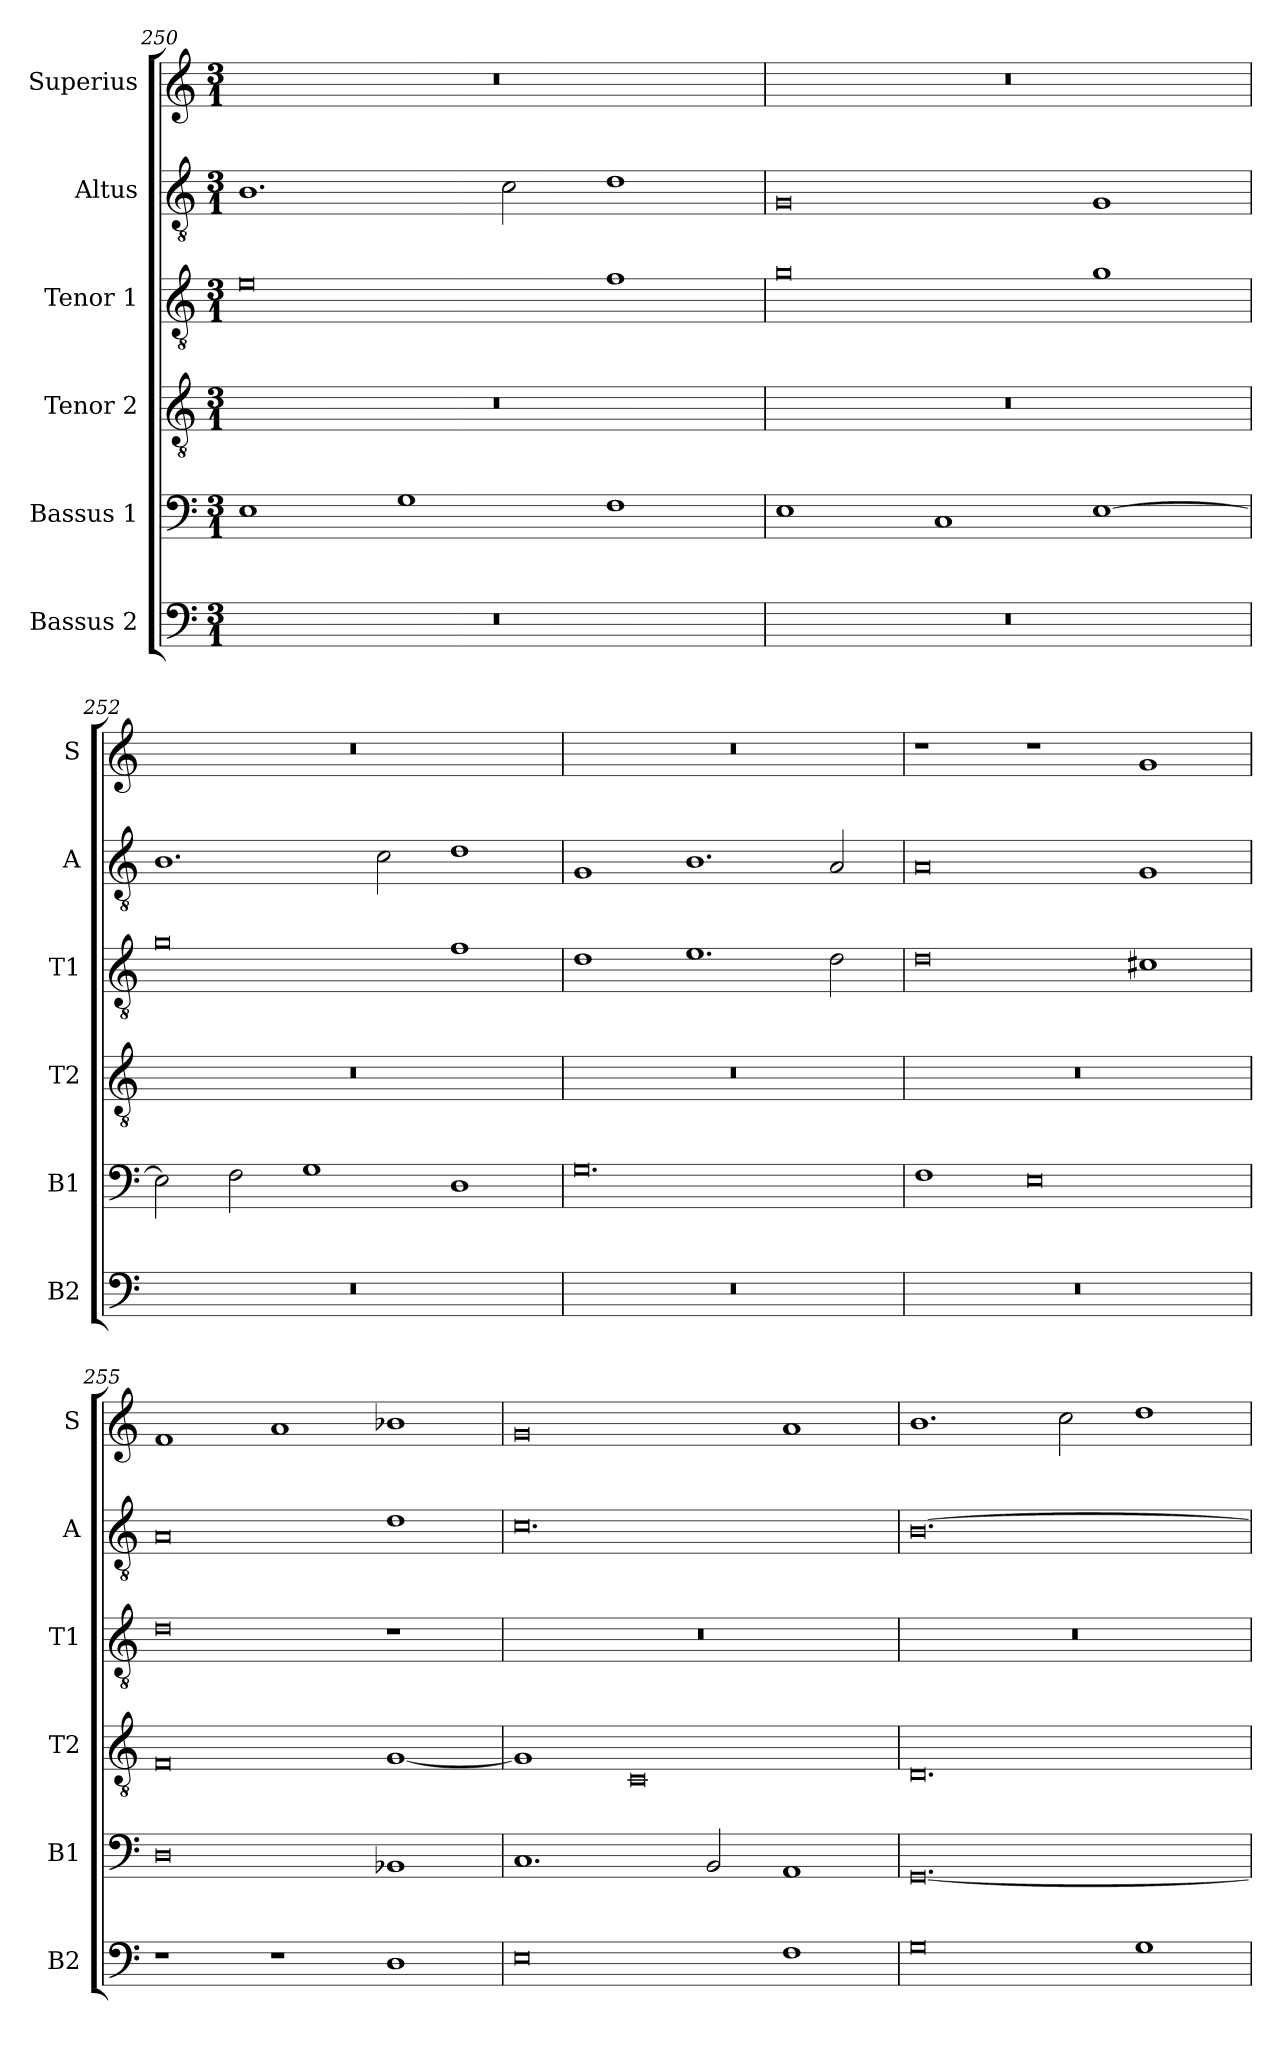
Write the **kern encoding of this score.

**kern	**kern	**kern	**kern	**kern	**kern
*part6	*part5	*part4	*part3	*part2	*part1
*staff6	*staff5	*staff4	*staff3	*staff2	*staff1
*I"Bassus 2	*I"Bassus 1	*I"Tenor 2	*I"Tenor 1	*I"Altus	*I"Superius
*I'B2	*I'B1	*I'T2	*I'T1	*I'A	*I'S
*clefF4	*clefF4	*clefGv2	*clefGv2	*clefGv2	*clefG2
*k[]	*k[]	*k[]	*k[]	*k[]	*k[]
*M3/1	*M3/1	*M3/1	*M3/1	*M3/1	*M3/1
=250	=250	=250	=250	=250	=250
1%3r	1E	1%3r	0e	1.B	1%3r
.	1G	.	.	.	.
.	.	.	.	2c	.
.	1F	.	1f	1d	.
=251	=251	=251	=251	=251	=251
1%3r	1E	1%3r	0g	0G	1%3r
.	1C	.	.	.	.
.	[1E	.	1g	1G	.
=252	=252	=252	=252	=252	=252
1%3r	2E]	1%3r	0g	1.B	1%3r
.	2F	.	.	.	.
.	1G	.	.	.	.
.	.	.	.	2c	.
.	1D	.	1f	1d	.
=253	=253	=253	=253	=253	=253
1%3r	0.G	1%3r	1d	1G	1%3r
.	.	.	1.e	1.B	.
.	.	.	2d	2A	.
=254	=254	=254	=254	=254	=254
1%3r	1F	1%3r	0d	0A	1r
.	0E	.	.	.	1r
.	.	.	1c#X	1G	1g
=255	=255	=255	=255	=255	=255
1r	0D	0F	0d	0A	1f
1r	.	.	.	.	1a
1D	1BB-X	[1G	1r	1d	1b-X
=256	=256	=256	=256	=256	=256
0E	1.C	1G]	1%3r	0.c	0g
.	.	0C	.	.	.
.	2BB	.	.	.	.
1F	1AA	.	.	.	1a
=257	=257	=257	=257	=257	=257
0G	[0.GG	0.D	1%3r	[0.B	1.b
.	.	.	.	.	2cc
1G	.	.	.	.	1dd
=	=	=	=	=	=
*-	*-	*-	*-	*-	*-
